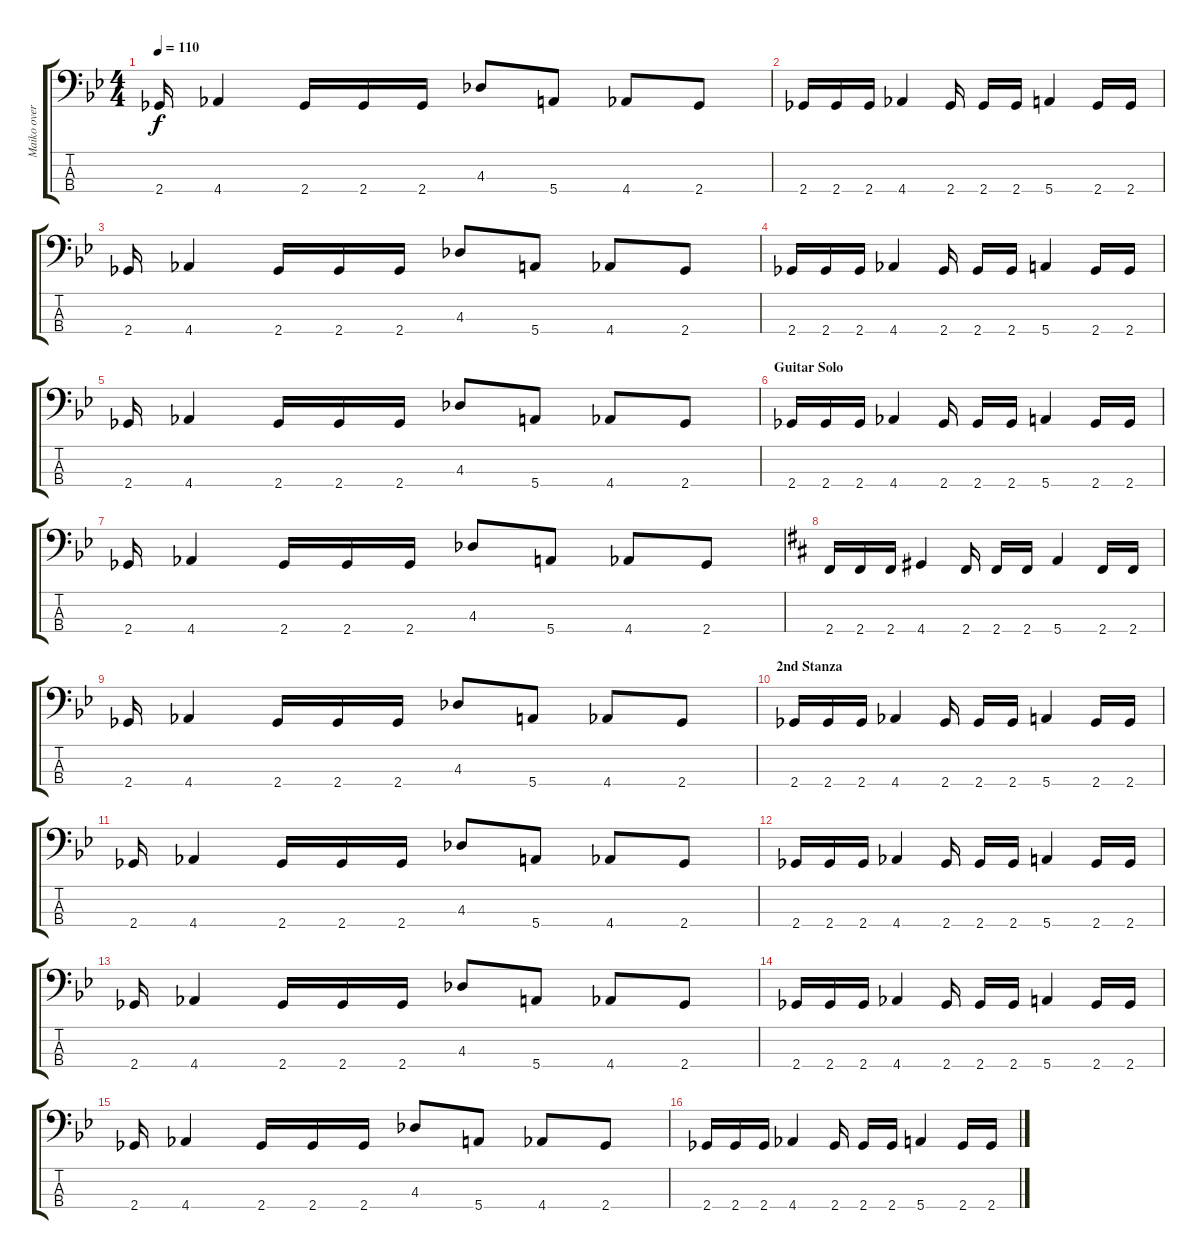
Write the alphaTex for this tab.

\track ("Maiko overdub II" "Maiko over") {instrument slapbass2}
\staff {score tabs}
\tuning (G2 D2 A1 E1) {hide}
\ts (4 4)
\tempo 110
\clef f4
\ks bb
2.4.16{dy f} 4.4.4 2.4.16 2.4.16 2.4.16 4.3.8 5.4.8 4.4.8 2.4.8 |
2.4.16 2.4.16 2.4.16 4.4.4 2.4.16 2.4.16 2.4.16 5.4.4 2.4.16 2.4.16 |
2.4.16 4.4.4 2.4.16 2.4.16 2.4.16 4.3.8 5.4.8 4.4.8 2.4.8 |
2.4.16 2.4.16 2.4.16 4.4.4 2.4.16 2.4.16 2.4.16 5.4.4 2.4.16 2.4.16 |
2.4.16 4.4.4 2.4.16 2.4.16 2.4.16 4.3.8 5.4.8 4.4.8 2.4.8 |
\section ("" "Guitar Solo")
2.4.16 2.4.16 2.4.16 4.4.4 2.4.16 2.4.16 2.4.16 5.4.4 2.4.16 2.4.16 |
2.4.16 4.4.4 2.4.16 2.4.16 2.4.16 4.3.8 5.4.8 4.4.8 2.4.8 |
\ks bminor
2.4.16 2.4.16 2.4.16 4.4.4 2.4.16 2.4.16 2.4.16 5.4.4 2.4.16 2.4.16 |
\ks bb
2.4.16 4.4.4 2.4.16 2.4.16 2.4.16 4.3.8 5.4.8 4.4.8 2.4.8 |
\section ("" "2nd Stanza")
2.4.16 2.4.16 2.4.16 4.4.4 2.4.16 2.4.16 2.4.16 5.4.4 2.4.16 2.4.16 |
2.4.16 4.4.4 2.4.16 2.4.16 2.4.16 4.3.8 5.4.8 4.4.8 2.4.8 |
2.4.16 2.4.16 2.4.16 4.4.4 2.4.16 2.4.16 2.4.16 5.4.4 2.4.16 2.4.16 |
2.4.16 4.4.4 2.4.16 2.4.16 2.4.16 4.3.8 5.4.8 4.4.8 2.4.8 |
2.4.16 2.4.16 2.4.16 4.4.4 2.4.16 2.4.16 2.4.16 5.4.4 2.4.16 2.4.16 |
2.4.16 4.4.4 2.4.16 2.4.16 2.4.16 4.3.8 5.4.8 4.4.8 2.4.8 |
2.4.16 2.4.16 2.4.16 4.4.4 2.4.16 2.4.16 2.4.16 5.4.4 2.4.16 2.4.16
